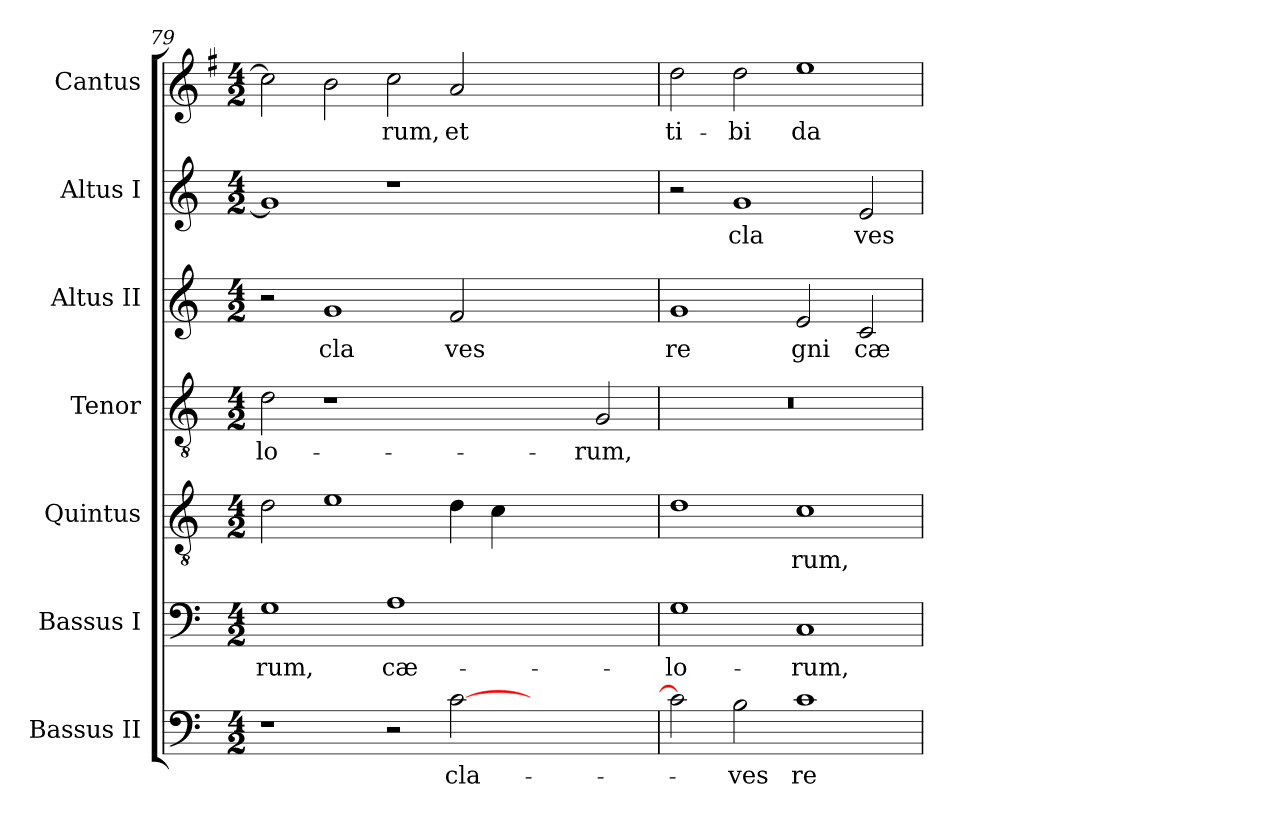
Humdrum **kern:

**kern	**text	**kern	**text	**kern	**text	**kern	**text	**kern	**text	**kern	**text	**kern	**text
*part7	*part7	*part6	*part6	*part5	*part5	*part4	*part4	*part3	*part3	*part2	*part2	*part1	*part1
*staff7	*staff7	*staff6	*staff6	*staff5	*staff5	*staff4	*staff4	*staff3	*staff3	*staff2	*staff2	*staff1	*staff1
*I"Bassus II	*	*I"Bassus I	*	*I"Quintus	*	*I"Tenor	*	*I"Altus II	*	*I"Altus I	*	*I"Cantus	*
*clefF4	*	*clefF4	*	*clefGv2	*	*clefGv2	*	*clefG2	*	*clefG2	*	*clefG2	*
*	*	*	*	*	*	*	*	*	*	*	*	*ITrd-3c-5	*
*	*	*	*	*	*	*	*	*	*	*	*	*k[]	*
*	*	*	*	*	*	*	*	*	*	*	*	*C:	*
*M4/2	*	*M4/2	*	*M4/2	*	*M4/2	*	*M4/2	*	*M4/2	*	*M4/2	*
=79	=79	=79	=79	=79	=79	=79	=79	=79	=79	=79	=79	=79	=79
!	!	!	!LO:LY:b:cj	!	!	!	!LO:LY:b:cj	!	!	!	!	!	!
1r	.	1G	-rum,	2d\	.	2d\	-lo-	2r	.	1g]	.	2ff\]	.
!	!	!	!	!	!	!LO:N:vis=1	!	!	!LO:LY:b:cj	!	!	!	!
.	.	.	.	1e	.	0r	.	1g	cla	.	.	2ee\	.
!	!	!	!LO:LY:b:cj	!	!	!	!	!	!	!LO:N:vis=1	!	!	!LO:LY:b:cj
2r	.	1A	cæ-	.	.	.	.	.	.	0r	.	2ff\	-rum,
!	!LO:LY:b	!	!	!	!	!	!	!	!LO:LY:b:cj	!	!	!	!LO:LY:b:cj
[>2c\	cla-	.	.	4d\	.	.	.	2f/	ves	.	.	2dd/	et
.	.	.	.	4c\	.	.	.	.	.	.	.	.	.
1ryy	.	1ryy	.	1ryy	.	.	.	1ryy	.	.	.	1ryy	.
!	!	!	!	!	!	!	!LO:LY:b:cj	!	!	!	!	!	!
.	.	.	.	.	.	2G/	-rum,	.	.	.	.	.	.
=80	=80	=80	=80	=80	=80	=80	=80	=80	=80	=80	=80	=80	=80
!	!	!	!LO:LY:b:cj	!	!	!	!	!	!LO:LY:b:cj	!	!	!	!LO:LY:b:cj
2c\]	.	1G	-lo-	1d	.	0r	.	1g	re	2r	.	2gg\	ti-
!	!LO:LY:b:cj	!	!	!	!	!	!	!	!	!	!LO:LY:b:cj	!	!LO:LY:b:cj
2B\	-ves	.	.	.	.	.	.	.	.	1g	cla	2gg\	-bi
!	!LO:LY:b:cj	!	!LO:LY:b:cj	!	!LO:LY:b:cj	!	!	!	!LO:LY:b:cj	!	!	!	!LO:LY:b:cj
1c	re-	1C	-rum,	1c	-rum,	.	.	2e/	gni	.	.	1aa	da-
!	!	!	!	!	!	!	!	!	!LO:LY:b:cj	!	!LO:LY:b:cj	!	!
.	.	.	.	.	.	.	.	2c/	cæ	2e/	ves	.	.
=	=	=	=	=	=	=	=	=	=	=	=	=	=
*-	*-	*-	*-	*-	*-	*-	*-	*-	*-	*-	*-	*-	*-
